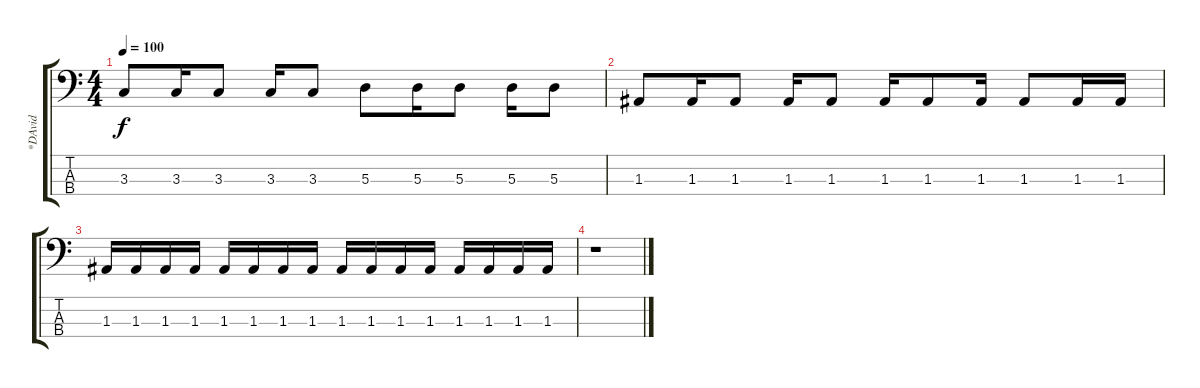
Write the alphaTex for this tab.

\track ("*DAvid" "*DAvid") {instrument electricbasspick}
\staff {score tabs}
\tuning (G2 D2 A1 E1) {hide}
\ts (4 4)
\tempo 100
\clef f4
\ks c
3.3.8{dy f} 3.3.16 3.3.8 3.3.16 3.3.8 5.3.8 5.3.16 5.3.8 5.3.16 5.3.8 |
1.3.8 1.3.16 1.3.8 1.3.16 1.3.8 1.3.16 1.3.8 1.3.16 1.3.8 1.3.16 1.3.16 |
1.3.16 1.3.16 1.3.16 1.3.16 1.3.16 1.3.16 1.3.16 1.3.16 1.3.16 1.3.16 1.3.16 1.3.16 1.3.16 1.3.16 1.3.16 1.3.16 |
r.1
